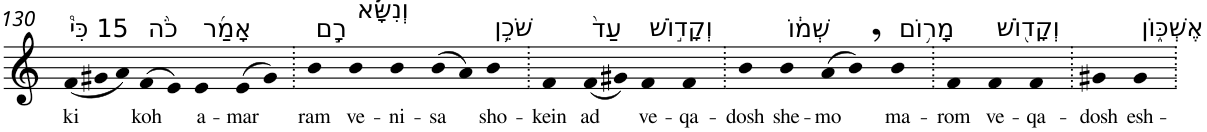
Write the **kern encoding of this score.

**kern	**text
*part1	*part1
*staff1	*staff1
*I"Piano	*
*I'Pno	*
!!LO:PB:g=z
*clefG2	*
*k[]	*
=130	=130
!LO:TX:a:t=15 כִּי֩	!
!	!LO:LY:b
(12f	ki
12g#X	.
12a)	.
!LO:TX:a:t=כֹ֨ה	!
!	!LO:LY:b
(>8f	koh
8e)	.
!LO:TX:a:t=אָמַ֜ר	!
!	!LO:LY:b
4e	a-
!	!LO:LY:b
(>8e	-mar
8g#)	.
=131.	=131.
!LO:TX:a:t=רָ֣ם	!
!	!LO:LY:b
4b	ram
!LO:TX:a:t=וְנִשָּׂ֗א	!
!	!LO:LY:b
4b	ve-
!	!LO:LY:b
4b	-ni-
!	!LO:LY:b
(8b	-sa
8a)	.
!LO:TX:a:t=שֹׁכֵ֥ן	!
!	!LO:LY:b
4b	sho-
=132.	=132.
!	!LO:LY:b
4f	-kein
!LO:TX:a:t=עַד֙	!
!	!LO:LY:b
(8f	ad
8g#X)	.
!LO:TX:a:t=וְקָד֣וֹשׁ	!
!	!LO:LY:b
4f	ve-
!	!LO:LY:b
4f	-qa-
=133.	=133.
!	!LO:LY:b
4b	-dosh
!LO:TX:a:t=שְׁמ֔וֹ	!
!	!LO:LY:b
4b	she-
!	!LO:LY:b
(8a	-mo
8b,)	.
!LO:TX:a:t=מָר֥וֹם	!
!	!LO:LY:b
4b	ma-
=134.	=134.
!	!LO:LY:b
4f	-rom
!LO:TX:a:t=וְקָד֖וֹשׁ	!
!	!LO:LY:b
4f	ve-
!	!LO:LY:b
4f	-qa-
=135.	=135.
!	!LO:LY:b
4g#X	-dosh
!LO:TX:a:t=אֶשְׁכּ֑וֹן	!
!	!LO:LY:b
4g#	esh-
=.	=.
*-	*-
